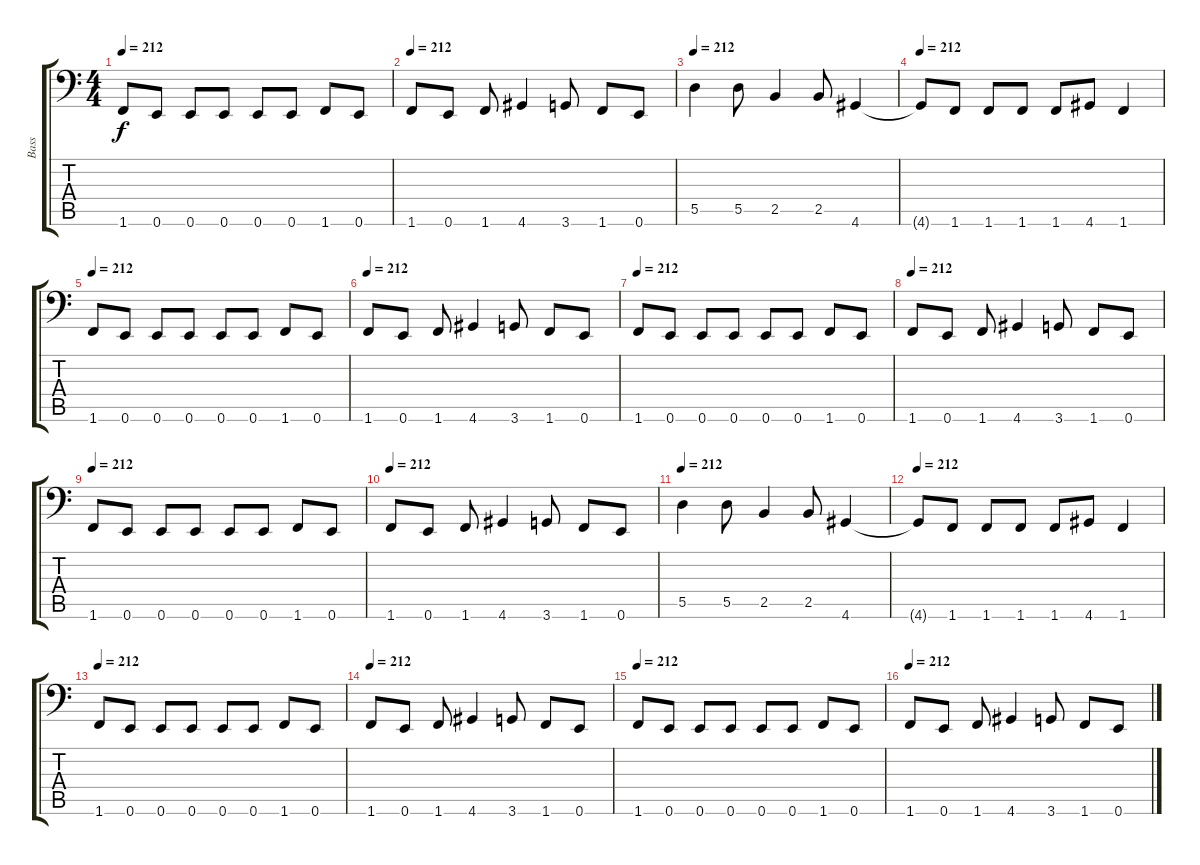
\track ("Bass" "Bass") {instrument electricbassfinger}
\staff {score tabs}
\tuning (E3 B2 G2 D2 A1 E1) {hide}
\ts (4 4)
\tempo 212
\clef f4
\ks c
1.6.8{dy f} 0.6.8 0.6.8 0.6.8 0.6.8 0.6.8 1.6.8 0.6.8 |
\tempo 212
1.6.8 0.6.8 1.6.8 4.6.4 3.6.8 1.6.8 0.6.8 |
\tempo 212
5.5.4 5.5.8 2.5.4 2.5.8 4.6.4 |
\tempo 212
4.6{t}.8 1.6.8 1.6.8 1.6.8 1.6.8 4.6.8 1.6.4 |
\tempo 212
1.6.8 0.6.8 0.6.8 0.6.8 0.6.8 0.6.8 1.6.8 0.6.8 |
\tempo 212
1.6.8 0.6.8 1.6.8 4.6.4 3.6.8 1.6.8 0.6.8 |
\tempo 212
1.6.8 0.6.8 0.6.8 0.6.8 0.6.8 0.6.8 1.6.8 0.6.8 |
\tempo 212
1.6.8 0.6.8 1.6.8 4.6.4 3.6.8 1.6.8 0.6.8 |
\tempo 212
1.6.8 0.6.8 0.6.8 0.6.8 0.6.8 0.6.8 1.6.8 0.6.8 |
\tempo 212
1.6.8 0.6.8 1.6.8 4.6.4 3.6.8 1.6.8 0.6.8 |
\tempo 212
5.5.4 5.5.8 2.5.4 2.5.8 4.6.4 |
\tempo 212
4.6{t}.8 1.6.8 1.6.8 1.6.8 1.6.8 4.6.8 1.6.4 |
\tempo 212
1.6.8 0.6.8 0.6.8 0.6.8 0.6.8 0.6.8 1.6.8 0.6.8 |
\tempo 212
1.6.8 0.6.8 1.6.8 4.6.4 3.6.8 1.6.8 0.6.8 |
\tempo 212
1.6.8 0.6.8 0.6.8 0.6.8 0.6.8 0.6.8 1.6.8 0.6.8 |
\tempo 212
1.6.8 0.6.8 1.6.8 4.6.4 3.6.8 1.6.8 0.6.8
